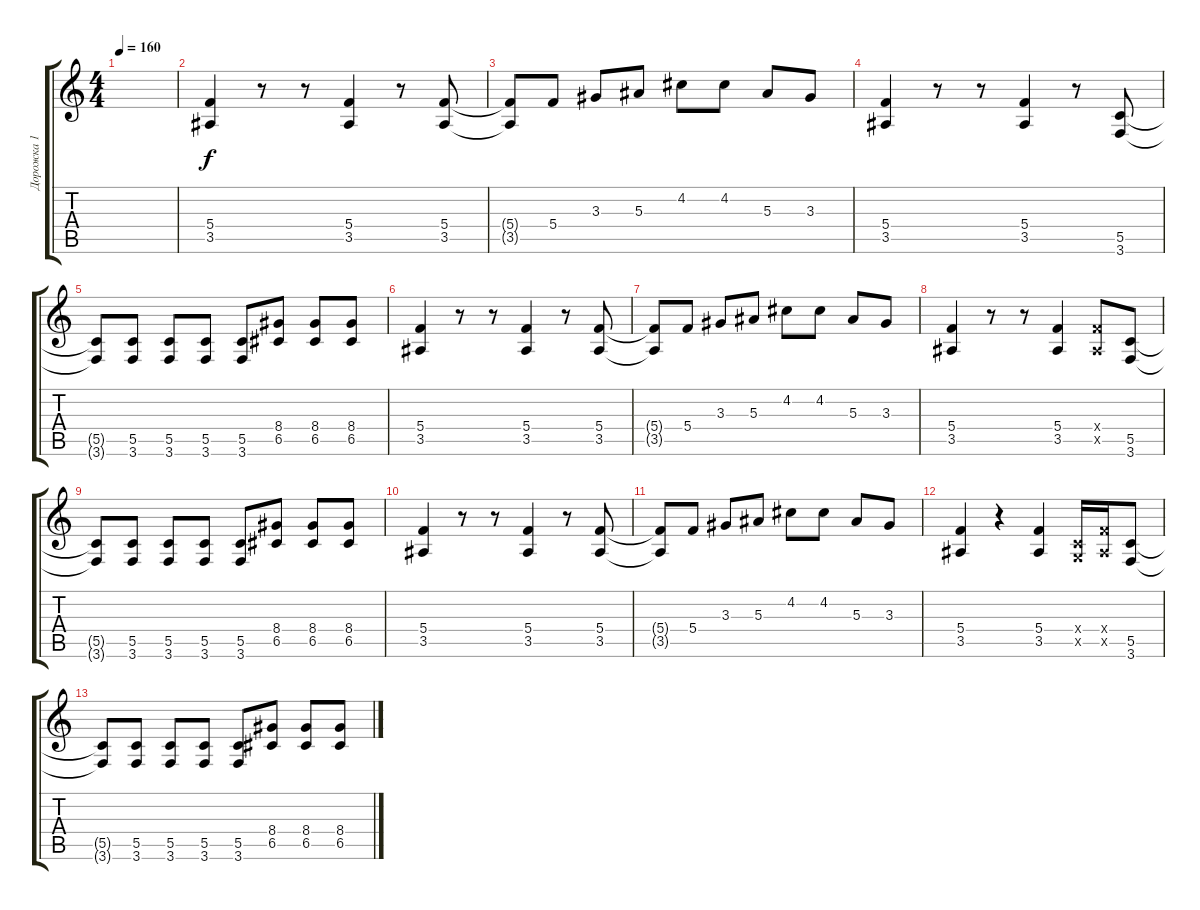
\track ("Дорожка 1" "Дорожка 1") {instrument distortionguitar}
\staff {score tabs}
\tuning (D4 A3 F3 C3 G2 D2) {hide}
\ts (4 4)
\tempo 160
\clef g2
\ks c
|
(5.4 3.5).4 r.8 r.8 (5.4 3.5).4 r.8 (5.4 3.5).8 |
(5.4{t} 3.5{t}).8 5.4.8 3.3.8 5.3.8 4.2.8 4.2.8 5.3.8 3.3.8 |
(5.4 3.5).4 r.8 r.8 (5.4 3.5).4 r.8 (5.5 3.6).8 |
(5.5{t} 3.6{t}).8 (5.5 3.6).8 (5.5 3.6).8 (5.5 3.6).8 (5.5 3.6).8 (8.4 6.5).8 (8.4 6.5).8 (8.4 6.5).8 |
(5.4 3.5).4 r.8 r.8 (5.4 3.5).4 r.8 (5.4 3.5).8 |
(5.4{t} 3.5{t}).8 5.4.8 3.3.8 5.3.8 4.2.8 4.2.8 5.3.8 3.3.8 |
(5.4 3.5).4 r.8 r.8 (5.4 3.5).4 (5.4{x} 3.5{x}).8 (5.5 3.6).8 |
(5.5{t} 3.6{t}).8 (5.5 3.6).8 (5.5 3.6).8 (5.5 3.6).8 (5.5 3.6).8 (8.4 6.5).8 (8.4 6.5).8 (8.4 6.5).8 |
(5.4 3.5).4 r.8 r.8 (5.4 3.5).4 r.8 (5.4 3.5).8 |
(5.4{t} 3.5{t}).8 5.4.8 3.3.8 5.3.8 4.2.8 4.2.8 5.3.8 3.3.8 |
(5.4 3.5).4 r.4 (5.4 3.5).4 (0.4{x} 0.5{x}).16 (5.4{x} 3.5{x}).16 (5.5 3.6).8 |
(5.5{t} 3.6{t}).8 (5.5 3.6).8 (5.5 3.6).8 (5.5 3.6).8 (5.5 3.6).8 (8.4 6.5).8 (8.4 6.5).8 (8.4 6.5).8
